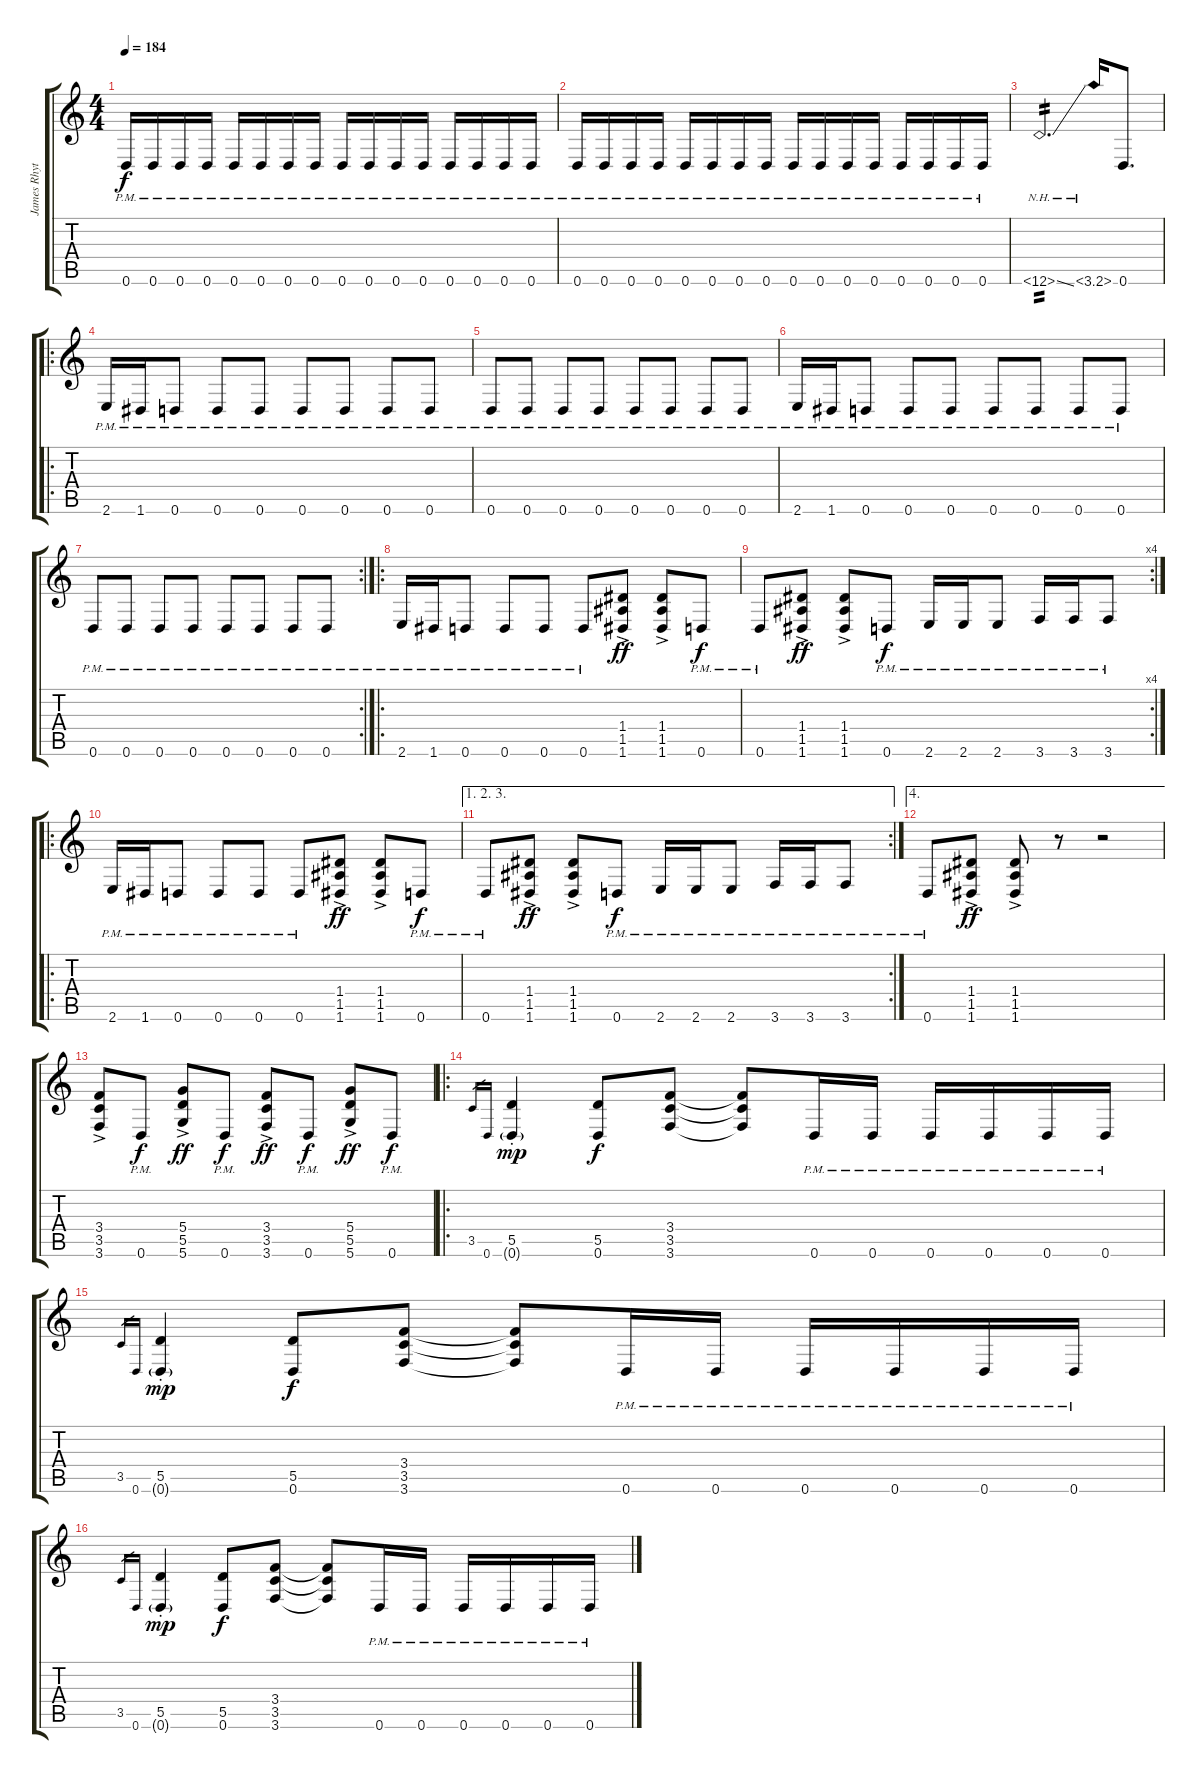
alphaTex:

\track ("James Rhythm" "James Rhyt") {instrument distortionguitar}
\staff {score tabs}
\tuning (E4 B3 G3 D3 A2 D2) {hide}
\ts (4 4)
\tempo 184
\clef g2
\ks c
0.6{pm}.16{dy f} 0.6{pm}.16 0.6{pm}.16 0.6{pm}.16 0.6{pm}.16 0.6{pm}.16 0.6{pm}.16 0.6{pm}.16 0.6{pm}.16 0.6{pm}.16 0.6{pm}.16 0.6{pm}.16 0.6{pm}.16 0.6{pm}.16 0.6{pm}.16 0.6{pm}.16 |
0.6{pm}.16 0.6{pm}.16 0.6{pm}.16 0.6{pm}.16 0.6{pm}.16 0.6{pm}.16 0.6{pm}.16 0.6{pm}.16 0.6{pm}.16 0.6{pm}.16 0.6{pm}.16 0.6{pm}.16 0.6{pm}.16 0.6{pm}.16 0.6{pm}.16 0.6{pm}.16 |
12.6{nh ss}.2{d tp 2} 3.6{nh}.16 0.6.8{d} |
\ro
2.6{pm}.16 1.6{pm}.16 0.6{pm}.8 0.6{pm}.8 0.6{pm}.8 0.6{pm}.8 0.6{pm}.8 0.6{pm}.8 0.6{pm}.8 |
0.6{pm}.8 0.6{pm}.8 0.6{pm}.8 0.6{pm}.8 0.6{pm}.8 0.6{pm}.8 0.6{pm}.8 0.6{pm}.8 |
2.6{pm}.16 1.6{pm}.16 0.6{pm}.8 0.6{pm}.8 0.6{pm}.8 0.6{pm}.8 0.6{pm}.8 0.6{pm}.8 0.6{pm}.8 |
\rc 2
0.6{pm}.8 0.6{pm}.8 0.6{pm}.8 0.6{pm}.8 0.6{pm}.8 0.6{pm}.8 0.6{pm}.8 0.6{pm}.8 |
\ro
2.6{pm}.16 1.6{pm}.16 0.6{pm}.8 0.6{pm}.8 0.6{pm}.8 0.6{pm}.8 (1.4{ac} 1.5{ac} 1.6{ac}).8{dy ff} (1.4{ac} 1.5{ac} 1.6{ac}).8 0.6{pm}.8{dy f} |
\rc 4
0.6{pm}.8 (1.4{ac} 1.5{ac} 1.6{ac}).8{dy ff} (1.4{ac} 1.5{ac} 1.6{ac}).8 0.6{pm}.8{dy f} 2.6{pm}.16 2.6{pm}.16 2.6{pm}.8 3.6{pm}.16 3.6{pm}.16 3.6{pm}.8 |
\ro
2.6{pm}.16 1.6{pm}.16 0.6{pm}.8 0.6{pm}.8 0.6{pm}.8 0.6{pm}.8 (1.4{ac} 1.5{ac} 1.6{ac}).8{dy ff} (1.4{ac} 1.5{ac} 1.6{ac}).8 0.6{pm}.8{dy f} |
\ae (1 2 3)
\rc 2
0.6{pm}.8 (1.4{ac} 1.5{ac} 1.6{ac}).8{dy ff} (1.4{ac} 1.5{ac} 1.6{ac}).8 0.6{pm}.8{dy f} 2.6{pm}.16 2.6{pm}.16 2.6{pm}.8 3.6{pm}.16 3.6{pm}.16 3.6{pm}.8 |
\ae 4
0.6{pm}.8 (1.4{ac} 1.5{ac} 1.6{ac}).8{dy ff} (1.4{ac} 1.5{ac} 1.6{ac}).8 r.8 r.2 |
(3.4{ac} 3.5{ac} 3.6{ac}).8 0.6{pm}.8{dy f} (5.4{ac} 5.5{ac} 5.6{ac}).8{dy ff} 0.6{pm}.8{dy f} (3.4{ac} 3.5{ac} 3.6{ac}).8{dy ff} 0.6{pm}.8{dy f} (5.4{ac} 5.5{ac} 5.6{ac}).8{dy ff} 0.6{pm}.8{dy f} |
\ro
3.5.16{gr} 0.6.16{gr} (5.5{st} 0.6{g st}).4{dy mp} (5.5 0.6).8{dy f} (3.4 3.5 3.6).8 (3.4{t} 3.5{t} 3.6{t}).8 0.6{pm}.16 0.6{pm}.16 0.6{pm}.16 0.6{pm}.16 0.6{pm}.16 0.6{pm}.16 |
3.5.16{gr} 0.6.16{gr} (5.5{st} 0.6{g st}).4{dy mp} (5.5 0.6).8{dy f} (3.4 3.5 3.6).8 (3.4{t} 3.5{t} 3.6{t}).8 0.6{pm}.16 0.6{pm}.16 0.6{pm}.16 0.6{pm}.16 0.6{pm}.16 0.6{pm}.16 |
3.5.16{gr} 0.6.16{gr} (5.5{st} 0.6{g st}).4{dy mp} (5.5 0.6).8{dy f} (3.4 3.5 3.6).8 (3.4{t} 3.5{t} 3.6{t}).8 0.6{pm}.16 0.6{pm}.16 0.6{pm}.16 0.6{pm}.16 0.6{pm}.16 0.6{pm}.16
